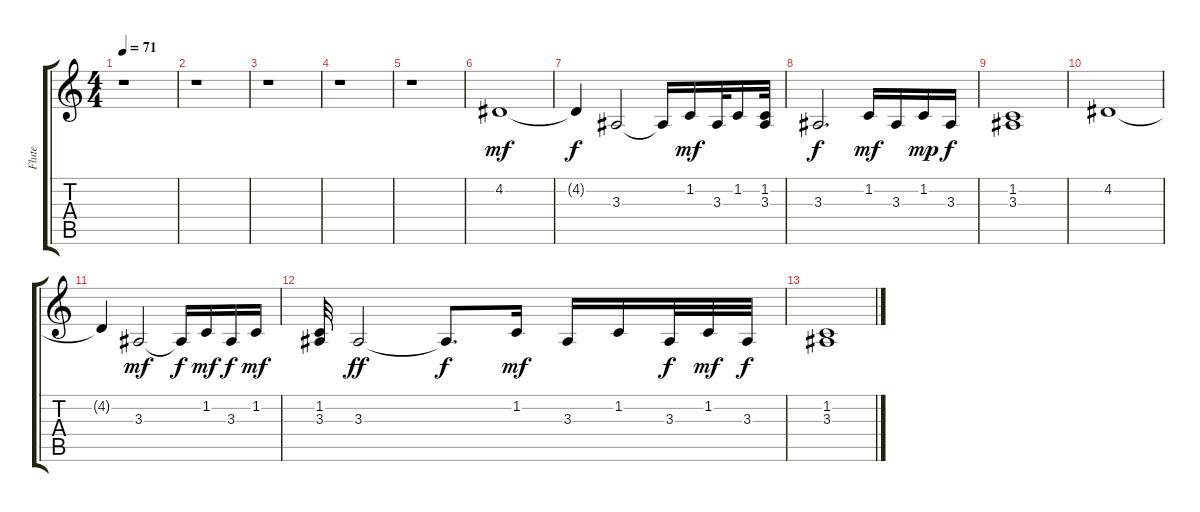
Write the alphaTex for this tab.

\track ("Flute" "Flute") {instrument flute}
\staff {score tabs}
\tuning (E4 B3 G3 D3 A2 E2) {hide}
\ts (4 4)
\tempo 71
\clef g2
\ks c
r.1{dy mf} |
r.1 |
r.1 |
r.1 |
r.1 |
4.2.1 |
4.2{t}.4{dy f} 3.3.2 3.3{t}.16 1.2.16{dy mf} 3.3.32 1.2.16 (1.2 3.3).32 |
3.3.2{d dy f} 1.2.16{dy mf} 3.3.16 1.2.16{dy mp} 3.3.16{dy f} |
(1.2 3.3).1 |
4.2.1 |
4.2{t}.4 3.3.2{dy mf} 3.3{t}.16{dy f} 1.2.16{dy mf} 3.3.16{dy f} 1.2.16{dy mf} |
(1.2 3.3).32 3.3.2{dy ff} 3.3{t}.8{d dy f} 1.2.16{dy mf} 3.3.16 1.2.16 3.3.32{dy f} 1.2.32{dy mf} 3.3.32{dy f} |
(1.2 3.3).1
